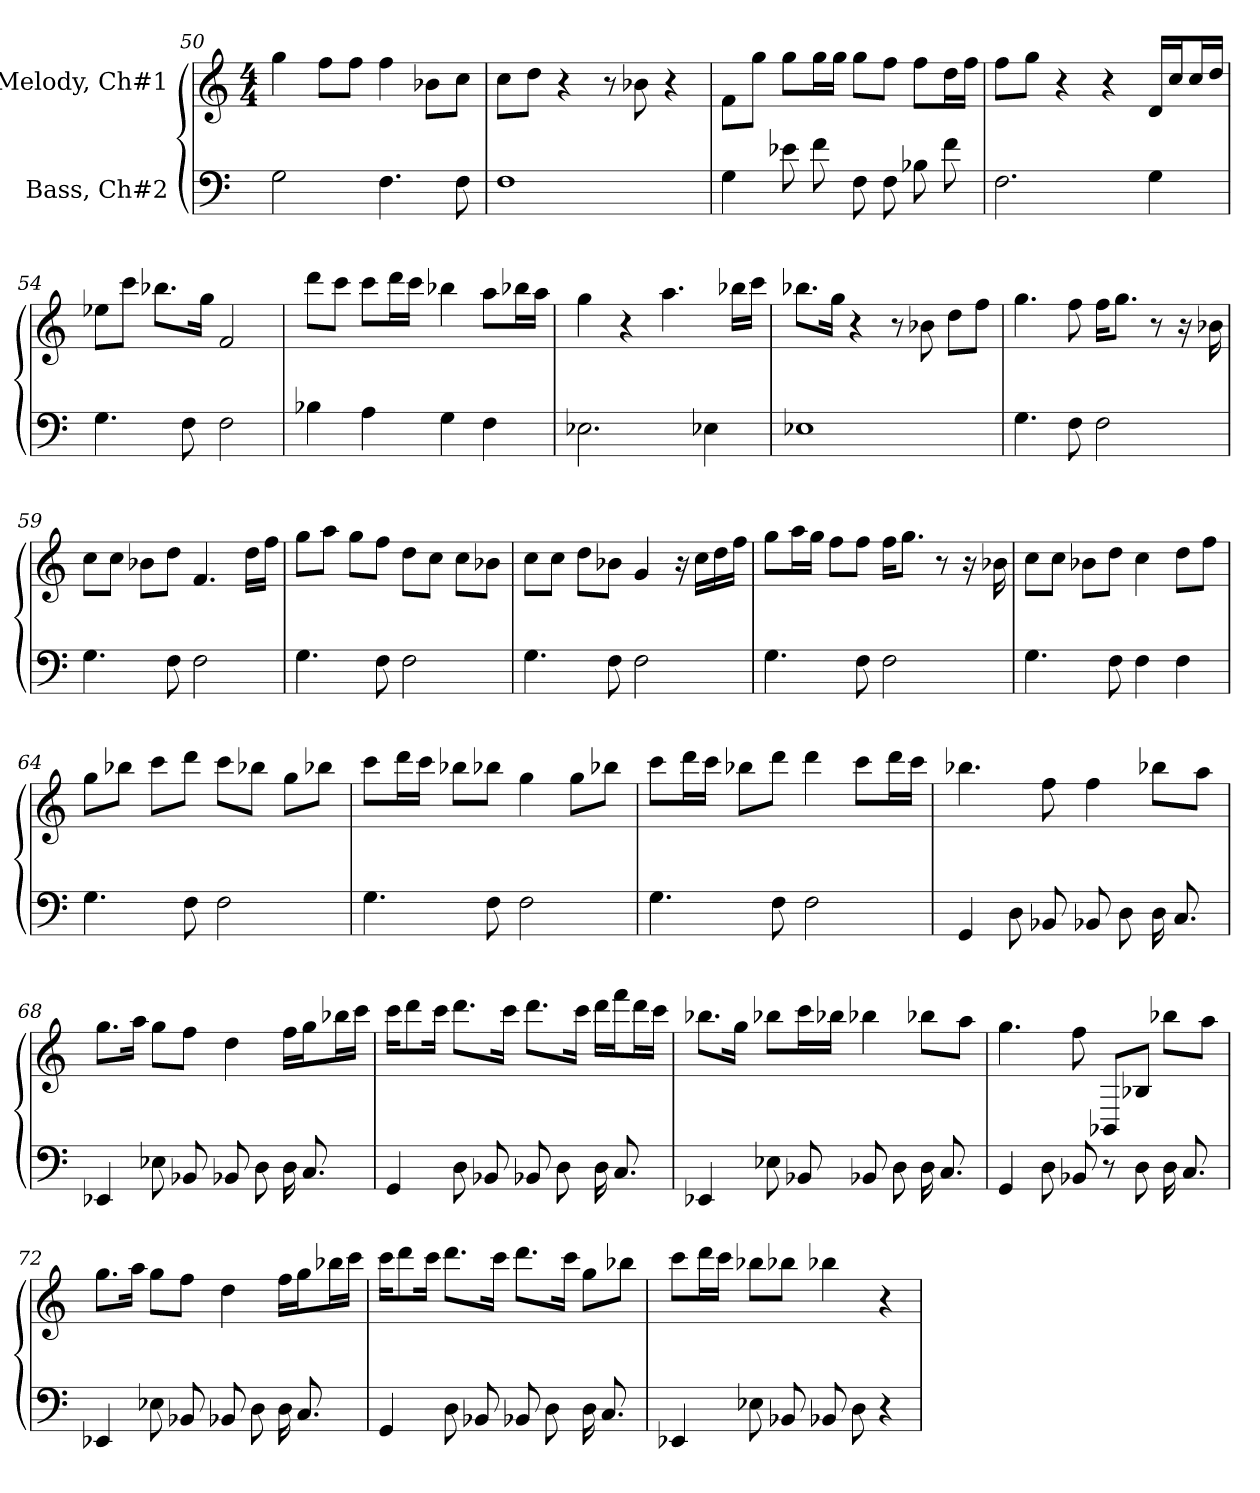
**kern	**kern
*part2	*part1
*staff2	*staff1
*I"Bass, Ch#2	*I"Melody, Ch#1
*clefF4	*
*	*M4/4
=50	=50
2G	4gg
.	8ffL
.	8ffJ
4.F	4ff
.	8b-XL
8F	8ccJ
=51	=51
1F	8ccL
.	8ddJ
.	4r
.	8r
.	8b-X
.	4r
=52	=52
4G	8fL
.	8ggJ
8e-X	8ggL
8f	16ggL
.	16ggJJ
8F	8ggL
8F	8ffJ
8B-X	8ffL
8f	16ddL
.	16ffJJ
=53	=53
2.F	8ffL
.	8ggJ
.	4r
.	4r
4G	16dLL
.	16ccJ
.	16ccL
.	16ddJJ
=54	=54
4.G	8ee-XL
.	8cccJ
.	8.bb-XL
8F	.
.	16ggJk
2F	2f
=55	=55
4B-X	8dddL
.	8cccJ
4A	8cccL
.	16dddL
.	16cccJJ
4G	4bb-X
4F	8aaL
.	16bb-XL
.	16aaJJ
=56	=56
2.E-X	4gg
.	4r
.	4.aa
4E-X	.
.	16bb-XLL
.	16cccJJ
=57	=57
1E-X	8.bb-XL
.	16ggJk
.	4r
.	8r
.	8b-X
.	8ddL
.	8ffJ
=58	=58
4.G	4.gg
8F	8ff
2F	16ffKL
.	8.ggJ
.	8r
.	16r
.	16b-X
=59	=59
4.G	8ccL
.	8ccJ
.	8b-XL
8F	8ddJ
2F	4.f
.	16ddLL
.	16ffJJ
=60	=60
4.G	8ggL
.	8aaJ
.	8ggL
8F	8ffJ
2F	8ddL
.	8ccJ
.	8ccL
.	8b-XJ
=61	=61
4.G	8ccL
.	8ccJ
.	8ddL
8F	8b-XJ
2F	4g
.	16r
.	16ccLL
.	16dd
.	16ffJJ
=62	=62
4.G	8ggL
.	16aaL
.	16ggJJ
.	8ffL
8F	8ffJ
2F	16ffKL
.	8.ggJ
.	8r
.	16r
.	16b-X
=63	=63
4.G	8ccL
.	8ccJ
.	8b-XL
8F	8ddJ
4F	4cc
4F	8ddL
.	8ffJ
=64	=64
4.G	8ggL
.	8bb-XJ
.	8cccL
8F	8dddJ
2F	8cccL
.	8bb-XJ
.	8ggL
.	8bb-XJ
=65	=65
4.G	8cccL
.	16dddL
.	16cccJJ
.	8bb-XL
8F	8bb-XJ
2F	4gg
.	8ggL
.	8bb-XJ
=66	=66
4.G	8cccL
.	16dddL
.	16cccJJ
.	8bb-XL
8F	8dddJ
2F	4ddd
.	8cccL
.	16dddL
.	16cccJJ
=67	=67
4GG	4.bb-X
8D	.
8BB-X	8ff
8BB-X	4ff
8D	.
16D	8bb-XL
8.C	.
.	8aaJ
=68	=68
4EE-X	8.ggL
.	16aaJk
8E-X	8ggL
8BB-X	8ffJ
8BB-X	4dd
8D	.
16D	16ffLL
8.C	16ggJ
.	16bb-XL
.	16cccJJ
=69	=69
4GG	16cccKL
.	8ddd
.	16cccJk
8D	8.dddL
8BB-X	.
.	16cccJk
8BB-X	8.dddL
8D	.
.	16cccJk
16D	16dddLL
8.C	16fffJ
.	16dddL
.	16cccJJ
=70	=70
4EE-X	8.bb-XL
.	16ggJk
8E-X	8bb-XL
8BB-X	16cccL
.	16bb-XJJ
8BB-X	4bb-X
8D	.
16D	8bb-XL
8.C	.
.	8aaJ
=71	=71
4GG	4.gg
8D	.
8BB-X	8ff
8r	8BB-XL
8D	8B-XJ
16D	8bb-XL
8.C	.
.	8aaJ
=72	=72
4EE-X	8.ggL
.	16aaJk
8E-X	8ggL
8BB-X	8ffJ
8BB-X	4dd
8D	.
16D	16ffLL
8.C	16ggJ
.	16bb-XL
.	16cccJJ
=73	=73
4GG	16cccKL
.	8ddd
.	16cccJk
8D	8.dddL
8BB-X	.
.	16cccJk
8BB-X	8.dddL
8D	.
.	16cccJk
16D	8ggL
8.C	.
.	8bb-XJ
=74	=74
4EE-X	8cccL
.	16dddL
.	16cccJJ
8E-X	8bb-XL
8BB-X	8bb-XJ
8BB-X	4bb-X
8D	.
4r	4r
=	=
*-	*-
